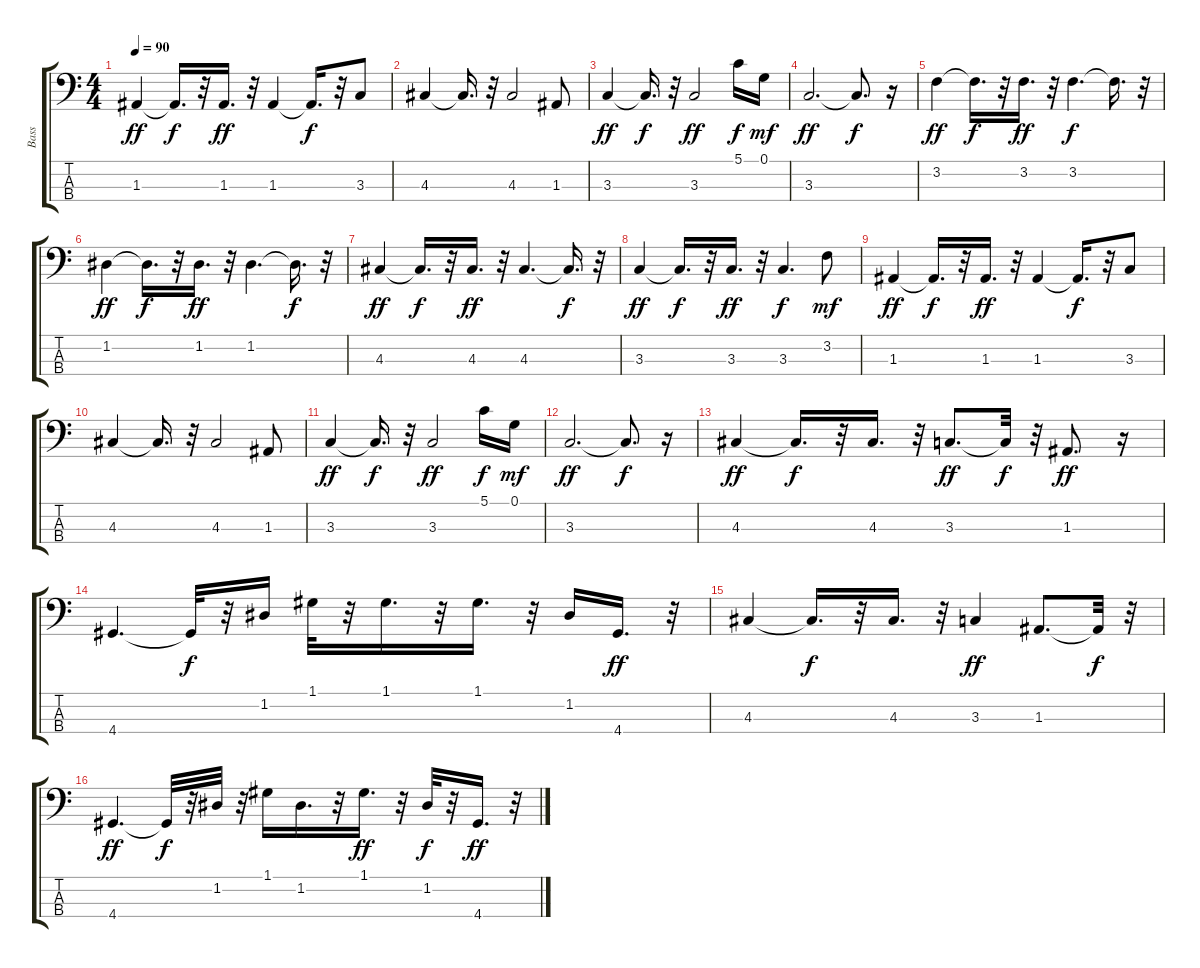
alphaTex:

\track ("Bass             " "Bass      ") {instrument fretlessbass}
\staff {score tabs}
\tuning (G2 D2 A1 E1) {hide}
\ts (4 4)
\tempo 90
\clef f4
\ks c
1.3.4{dy ff} 1.3{t}.16{d dy f} r.32 1.3.16{d dy ff} r.32 1.3.4 1.3{t}.16{d dy f} r.32 3.3.8 |
4.3.4 4.3{t}.16{d} r.32 4.3.2 1.3.8 |
3.3.4{dy ff} 3.3{t}.16{d dy f} r.32 3.3.2{dy ff} 5.1.16{dy f} 0.1.16{dy mf} |
3.3.2{d dy ff} 3.3{t}.8{d dy f} r.16 |
3.2.4{dy ff} 3.2{t}.16{d dy f} r.32 3.2.16{d dy ff} r.32 3.2.4{d dy f} 3.2{t}.16{d} r.32 |
1.2.4{dy ff} 1.2{t}.16{d dy f} r.32 1.2.16{d dy ff} r.32 1.2.4{d} 1.2{t}.16{d dy f} r.32 |
4.3.4{dy ff} 4.3{t}.16{d dy f} r.32 4.3.16{d dy ff} r.32 4.3.4{d} 4.3{t}.16{d dy f} r.32 |
3.3.4{dy ff} 3.3{t}.16{d dy f} r.32 3.3.16{d dy ff} r.32 3.3.4{d dy f} 3.2.8{dy mf} |
1.3.4{dy ff} 1.3{t}.16{d dy f} r.32 1.3.16{d dy ff} r.32 1.3.4 1.3{t}.16{d dy f} r.32 3.3.8 |
4.3.4 4.3{t}.16{d} r.32 4.3.2 1.3.8 |
3.3.4{dy ff} 3.3{t}.16{d dy f} r.32 3.3.2{dy ff} 5.1.16{dy f} 0.1.16{dy mf} |
3.3.2{d dy ff} 3.3{t}.8{d dy f} r.16 |
4.3.4{dy ff} 4.3{t}.16{d dy f} r.32 4.3.16{d} r.32 3.3.8{d dy ff} 3.3{t}.32{dy f} r.32 1.3.8{d dy ff} r.16 |
4.4.4{d} 4.4{t}.32{dy f} r.32 1.2.16 1.1.32 r.32 1.1.16{d} r.32 1.1.16{d} r.32 1.2.16 4.4.16{d dy ff} r.32 |
4.3.4 4.3{t}.16{d dy f} r.32 4.3.16{d} r.32 3.3.4{dy ff} 1.3.8{d} 1.3{t}.32{dy f} r.32 |
4.4.4{d dy ff} 4.4{t}.32{dy f} r.32 1.2.32 r.32 1.1.16 1.2.16{d} r.32 1.1.16{d dy ff} r.32 1.2.32{dy f} r.32 4.4.16{d dy ff} r.32
